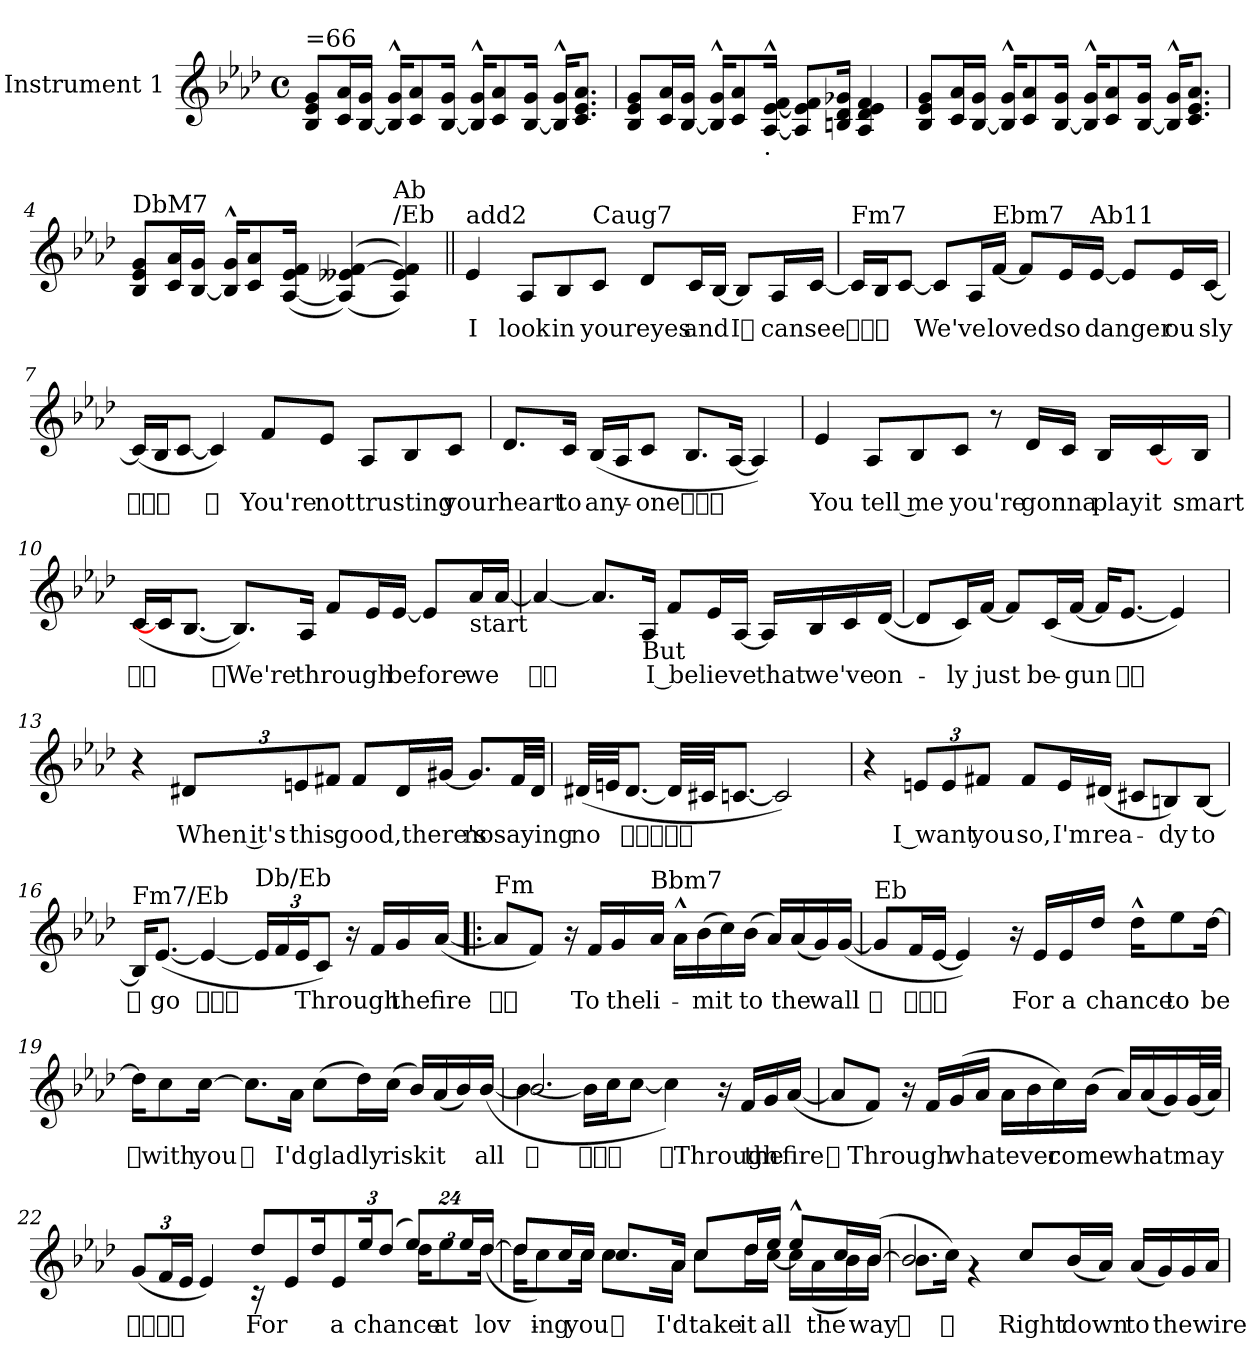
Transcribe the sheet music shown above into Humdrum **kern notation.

**kern	**text
*part1	*part1
*staff1	*staff1
*I"Instrument 1	*
*stria5	*
*clefG2	*
*k[b-e-a-d-]	*
*A-:	*
*M4/4	*
*met(c)	*
=1	=1
!LO:TX:a:t==66	!
8g/ 8e-/ 8B-/L	.
16a-/ 16c/	.
16g/ [<16B-/J	.
16g/^^> 16B-/]^^>L	.
8a-/ 8c/	.
16g/ [<16B-/J	.
16g/^^> 16B-/]^^>L	.
8a-/ 8c/	.
16g/ [<16B-/J	.
16g/^^> 16B-/]^^>L	.
8.c/ 8.a-/ 8.e-/J	.
=2	=2
8g/ 8e-/ 8B-/L	.
16a-/ 16c/	.
16g/ [<16B-/J	.
16g/^^> 16B-/]^^>L	.
8a-/ 8c/	.
!LO:TX:b:t=.	!
[<16A-/^^> [<16e-/^^> 16f/^^>J	.
8A-/] 8e-/] 8f/L	.
16g-X/ 16d-/ 16Bn/J	.
4f/ 4d-/ 4A-/ 4e-/	.
=3	=3
8g/ 8e-/ 8B-/L	.
16a-/ 16c/	.
16g/ [<16B-/J	.
16g/^^> 16B-/]^^>L	.
8a-/ 8c/	.
16g/ [<16B-/J	.
16g/^^> 16B-/]^^>L	.
8a-/ 8c/	.
16g/ [<16B-/J	.
16g/^^> 16B-/]^^>L	.
8.c/ 8.a-/ 8.e-/J	.
!!LO:LB:g=z
=4	=4
!LO:TX:a:t=DbM7	!
8g/ 8e-/ 8B-/L	.
16a-/ 16c/	.
16g/ [<16B-/J	.
16g/^^> 16B-/]^^>L	.
8a-/ 8c/	.
(>16e-/ [<16A-/ 16f/J	.
(>(<4e--X/ 4A-/] [<4f/)	.
!LO:TX:a:t=/Eb	!
!LO:TX:a:t=Ab	!
4e--/ 4A-/ 4f/]))	.
=5||	=5||
!LO:TX:a:t=add2	!
!	!LO:LY:b:cj
4e-/	I
!	!LO:LY:b:cj
8A-/L	look
!	!LO:LY:b:rj
8B-/	in
!LO:TX:a:t=Caug7	!
!	!LO:LY:b:cj
8c/J	youreyes
8d-/L	.
!	!LO:LY:b
16c/	and
[<16B-/J	.
!	!LO:LY:b:rj
8B-/L]	I－
!	!LO:LY:b:cj
16A-/	can
!	!LO:LY:b
[<16c/J	see
=6	=6
!LO:TX:a:t=Fm7	!
!	!LO:LY:b
16c/L]	－－－
16B-/	.
[<8c/J	.
!	!LO:LY:b
8c/L]	We've
16A-/	.
!LO:TX:a:t=Ebm7	!
!	!LO:LY:b
[<16f/J	loved
8f/L]	.
!	!LO:LY:b:rj
16e-/	so
!LO:TX:a:t=Ab11	!
!	!LO:LY:b
[<16e-/J	danger
8e-/L]	.
!	!LO:LY:b:rj
16e-/	ou
!	!LO:LY:b:cj
[>16c/J	sly
!!LO:LB:g=z
=7	=7
!	!LO:LY:b
(<16c/L]	－－－
16B-/	.
[<8c/J	.
!	!LO:LY:b:cj
4c/])	－
!	!LO:LY:b:cj
8f/L	You're
!	!LO:LY:b:rj
8e-/J	not
!	!LO:LY:b:cj
8A-/L	trusting
8B-/	.
!	!LO:LY:b:cj
8c/J	your
=8	=8
!	!LO:LY:b
8.d-/L	heart
!	!LO:LY:b:rj
16c/J	to
!	!LO:LY:b:cj
(<16B-/L	any-
16A-/	.
!	!LO:LY:b:cj
8c/J	one
!	!LO:LY:b
8.B-/L	－－－
[<16A-/J	.
4A-/])	.
=9	=9
!	!LO:LY:b:cj
4e-/	You
!	!LO:LY:b:rj
8A-/L	tell me
8B-/	.
!	!LO:LY:b:cj
8c/J	you're
8r	.
!	!LO:LY:b:cj
16d-/L	gonna
16c/J	.
!	!LO:LY:b:cj
16B-/L	play
!	!LO:LY:b
[16c/	it
16ryy	.
!	!LO:LY:b:cj
16B-/J	smart
!!LO:LB:g=z
=10	=10
!	!LO:LY:b
(<16c/L	－－
16c/]	.
[<8.B-/J	.
!	!LO:LY:b:rj
8.B-/L])	－We're
!	!LO:LY:b
16A-/J	through
8f/L	.
16e-/	.
!	!LO:LY:b:cj
[<16e-/J	before
8e-/L]	.
!LO:TX:b:t=start	!
!	!LO:LY:b:cj
16a-/	we
[<16a-/J	.
=11	=11
!	!LO:LY:b
4a-/_<	－－
8.a-/L]	.
!LO:TX:b:t=But	!
16A-/J	.
!	!LO:LY:b:rj
8f/L	I believe
16e-/	.
[<16A-/J	.
!	!LO:LY:b:cj
16A-/L]	that
!	!LO:LY:b
16B-/	we've
16c/	.
!	!LO:LY:b
(<[<16d-/J	on-
=12	=12
8d-/L]	.
!	!LO:LY:b:cj
16c/)	ly
!	!LO:LY:b
[<16f/J	just
8f/L]	.
!	!LO:LY:b
(<16c/	be-
!	!LO:LY:b:cj
[<16f/J	gun
16f/L]	.
!	!LO:LY:b
[<8.e-/J	－－
4e-/])	.
!!LO:LB:g=z
=13	=13
4r	.
*Xbrackettup	*
!	!LO:LY:b:rj
12d#X/L	When it's
!	!LO:LY:b
12en/	this
12f#X/J	.
!	!LO:LY:b
8f#/L	good,there's
16d#/	.
[<16g#X/J	.
!	!LO:LY:b
8.g#/L]	nosaying
32f#/	.
32d#/J	.
=14	=14
!	!LO:LY:b
(<32d#X/L	no
32en/	.
!	!LO:LY:b
[<8.d#/J	－－－－－
32d#/L]	.
32c#X/	.
[<8.cn/J	.
2c/])	.
=15	=15
4r	.
!	!LO:LY:b:rj
12en/L	I want
12e/	.
!	!LO:LY:b:cj
12f#X/J	you
!	!LO:LY:b:cj
8f#/L	so,
!	!LO:LY:b:rj
16e/	I'm
!	!LO:LY:b:cj
(<16d#X/J	rea-
8c#X/L	.
!	!LO:LY:b:cj
8Bn/)	dy
!	!LO:LY:b:cj
[>8B/J	to
!!LO:LB:g=z
=16	=16
!LO:TX:a:t=Fm7/Eb	!
!	!LO:LY:b:cj
16B/L]	－
!	!LO:LY:b:cj
(<[<8.e-/J	go
!	!LO:LY:b
4e-/_<	－－－
!LO:TX:a:t=Db/Eb	!
24e-/L]	.
24f/	.
24e-/	.
!	!LO:LY:b
12c/J)	Through
16ra	.
16f/L	.
!	!LO:LY:b:cj
16g/	the
!	!LO:LY:b
(<[<16a-/J	fire
=17!|:	=17!|:
!LO:TX:a:t=Fm	!
!	!LO:LY:b
8a-/L]	－－
8f/J)	.
16ra	.
!	!LO:LY:b:rj
16f/L	To
!	!LO:LY:b:cj
16g/	the
!LO:TX:a:t=Bbm7	!
!	!LO:LY:b
16a-/J	li-
16a-^^>\L	.
!	!LO:LY:b:cj
(>16b-\	mit
16cc\)	.
!	!LO:LY:b:cj
(>16b-\J	to
16a-/L)	.
!	!LO:LY:b:cj
(<16a-/	the
!	!LO:LY:b
16g/)	wall
(<[<16g/J	.
=18	=18
!LO:TX:a:t=Eb	!
!	!LO:LY:b:cj
8g/L]	－
!	!LO:LY:b
16f/	－－－
[<16e-/J	.
4e-/])	.
16ra	.
!	!LO:LY:b:rj
16e-/L	For
!	!LO:LY:b:rj
16e-/	a
!	!LO:LY:b:cj
16dd-/J	chance
16dd-^^>\L	.
!	!LO:LY:b
8ee-\	to
!	!LO:LY:b:cj
[<16dd-\J	be
!!LO:LB:g=z
=19	=19
!	!LO:LY:b:rj
16dd-\L]	－with
8cc\	.
!	!LO:LY:b:cj
[>16cc\J	you
!	!LO:LY:b
8.cc\L]	－
!	!LO:LY:b:rj
16a-\J	I'd
!	!LO:LY:b
(>8cc\L	gladly
16dd-\)	.
!	!LO:LY:b:cj
(>16cc\J	risk
16b-/L)	.
!	!LO:LY:b:cj
(<16a-/	it
16b-/)	.
!	!LO:LY:b:cj
(<[<16b-/J	all
=20	=20
!	!LO:LY:b:cj
*^	*
2.b-/]	[<4b-\	－
!	!	!LO:LY:b
.	16b-\L]	－－－
.	16cc\	.
.	[<8cc\J	.
!	!	!LO:LY:b:cj
.	4cc\])	－Through
16r	4ryy	.
16f/L	.	.
!	!	!LO:LY:b:cj
16g/	.	the
!	!	!LO:LY:b
(<[>16a-/J	.	fire
*v	*v	*
=21	=21
!	!LO:LY:b:cj
8a-/L]	－
!	!LO:LY:b
8f/J)	Through
16ra	.
16f/L	.
!	!LO:LY:b
(>16g/	whatever
16a-/J	.
16a-\L	.
16b-\	.
!	!LO:LY:b
16cc\)	come
(>16b-\J	.
!	!LO:LY:b
16a-/L)	whatmay
(<16a-/	.
16g/)	.
(>32g/	.
32a-/J)	.
!!LO:LB:g=z
=22	=22
!	!LO:LY:b
*^	*
(>12g/L	12%5ryy	－－－－
24f/	.	.
24e-/J	.	.
4e-/)	.	.
!	!	!LO:LY:b
16rB	12dd-/L	For
48%17ryy	.	.
.	12e-\L	.
.	24dd-/	.
!	!	!LO:LY:b:rj
.	12e-\	a
!	!	!LO:LY:b
.	24ee-/J	chance
.	(>12dd-\J	.
12ee-/L)	24dd-\L	.
!	!	!LO:LY:b
.	12ee-\	at
24ee-/	.	.
!	!	!LO:LY:b:cj
[>24dd-/J	(<24dd-\J	lov-
=23	=23	=23
8dd-/L]	16dd-\L	.
!	!	!LO:LY:b:cj
.	8cc\)	ing
16cc/	.	.
!	!	!LO:LY:b:cj
16cc/J	16cc\J	you
!	!	!LO:LY:b
8.cc/L	8cc\L	－
.	16ryy	.
!	!	!LO:LY:b:rj
16a-/J	16a-\J	I'd
!	!	!LO:LY:b
8cc/L	8cc\L	take
!	!	!LO:LY:b:cj
16dd-/	16dd-\	it
!	!	!LO:LY:b:cj
16ee-/J	[<16cc\J	all
8ee-^^>/L	16cc\L]	.
!	!	!LO:LY:b:cj
.	(<16a-\	the
16cc/	16b-\)	.
!	!	!LO:LY:b:cj
(<[>16b-/J	16b-\J	way
=24	=24	=24
!	!	!LO:LY:b:cj
2b-/]	8.b-\L	－
!	!	!LO:LY:b:cj
.	16cc\J)	－
.	4rf	.
!	!	!LO:LY:b:cj
8cc/L	2ryy	Right
!	!	!LO:LY:b:cj
(<16b-/	.	down
16a-/J)	.	.
!	!	!LO:LY:b
(<16a-/L	.	to
!	!	!LO:LY:b
16g/)	.	thewire
16g/	.	.
16a-/J	.	.
*v	*v	*
=	=
*-	*-
